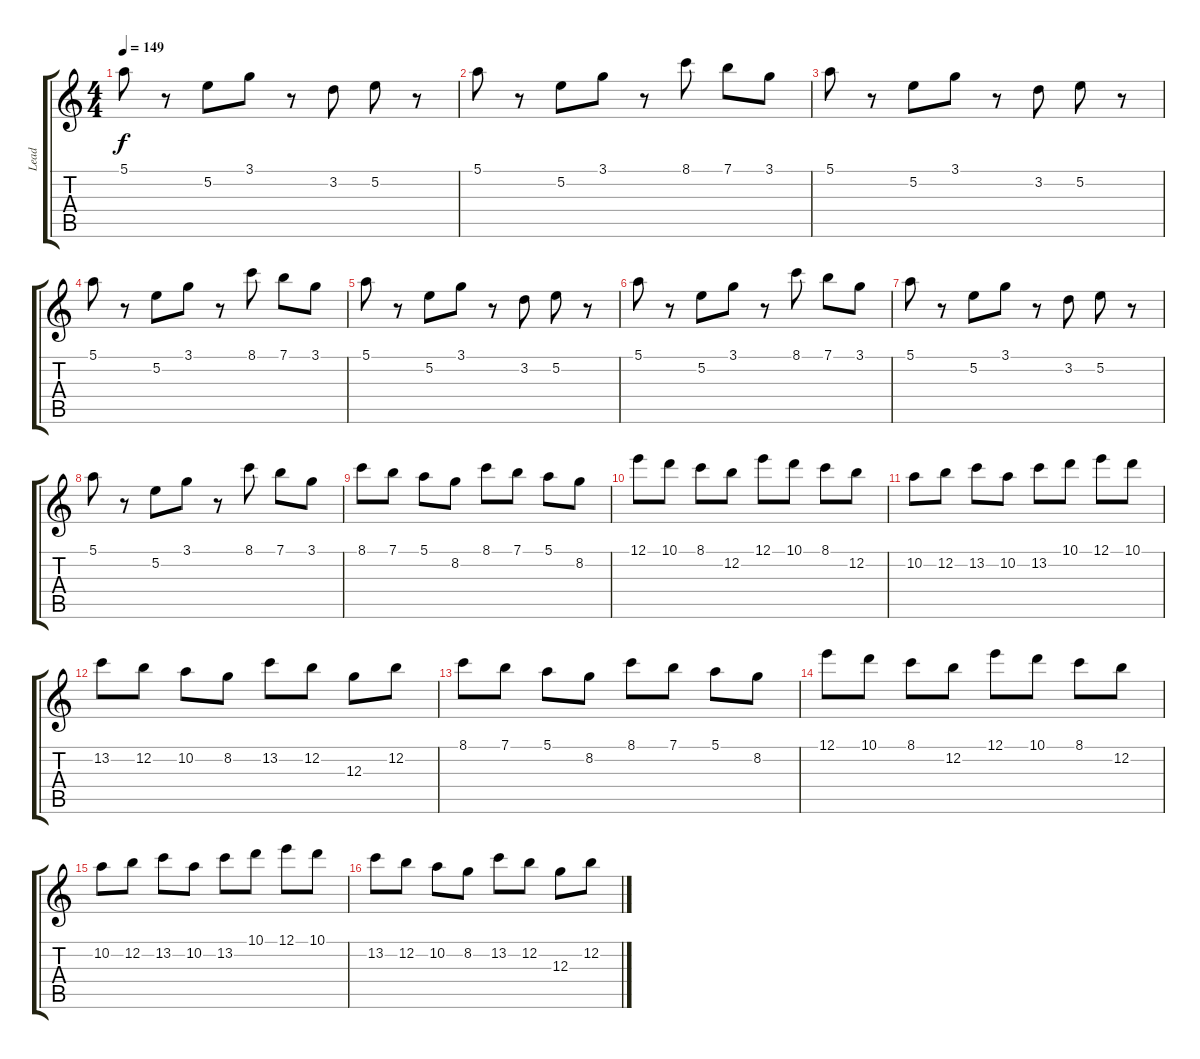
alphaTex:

\track ("Lead" "Lead") {instrument overdrivenguitar}
\staff {score tabs}
\tuning (E4 B3 G3 D3 A2 E2) {hide}
\ts (4 4)
\tempo 149
\clef g2
\ks c
5.1.8{dy f} r.8 5.2.8 3.1.8 r.8 3.2.8 5.2.8 r.8 |
5.1.8 r.8 5.2.8 3.1.8 r.8 8.1.8 7.1.8 3.1.8 |
5.1.8 r.8 5.2.8 3.1.8 r.8 3.2.8 5.2.8 r.8 |
5.1.8 r.8 5.2.8 3.1.8 r.8 8.1.8 7.1.8 3.1.8 |
5.1.8 r.8 5.2.8 3.1.8 r.8 3.2.8 5.2.8 r.8 |
5.1.8 r.8 5.2.8 3.1.8 r.8 8.1.8 7.1.8 3.1.8 |
5.1.8 r.8 5.2.8 3.1.8 r.8 3.2.8 5.2.8 r.8 |
5.1.8 r.8 5.2.8 3.1.8 r.8 8.1.8 7.1.8 3.1.8 |
8.1.8 7.1.8 5.1.8 8.2.8 8.1.8 7.1.8 5.1.8 8.2.8 |
12.1.8 10.1.8 8.1.8 12.2.8 12.1.8 10.1.8 8.1.8 12.2.8 |
10.2.8 12.2.8 13.2.8 10.2.8 13.2.8 10.1.8 12.1.8 10.1.8 |
13.2.8 12.2.8 10.2.8 8.2.8 13.2.8 12.2.8 12.3.8 12.2.8 |
8.1.8 7.1.8 5.1.8 8.2.8 8.1.8 7.1.8 5.1.8 8.2.8 |
12.1.8 10.1.8 8.1.8 12.2.8 12.1.8 10.1.8 8.1.8 12.2.8 |
10.2.8 12.2.8 13.2.8 10.2.8 13.2.8 10.1.8 12.1.8 10.1.8 |
13.2.8 12.2.8 10.2.8 8.2.8 13.2.8 12.2.8 12.3.8 12.2.8
